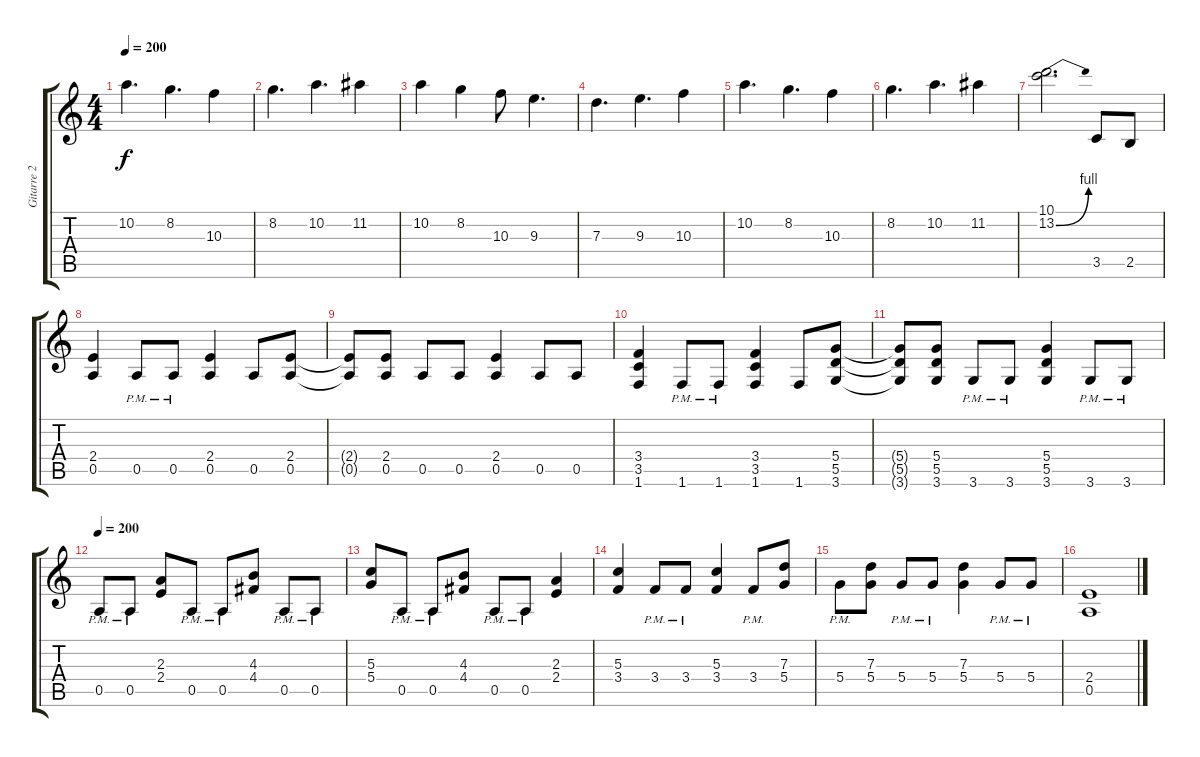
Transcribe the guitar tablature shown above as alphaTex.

\track ("Gitarre 2" "Gitarre 2") {instrument overdrivenguitar}
\staff {score tabs}
\tuning (E4 B3 G3 D3 A2 E2) {hide}
\ts (4 4)
\tempo 200
\clef g2
\ks c
10.2.4{d dy f} 8.2.4{d} 10.3.4 |
8.2.4{d} 10.2.4{d} 11.2.4 |
10.2.4 8.2.4 10.3.8 9.3.4{d} |
7.3.4{d} 9.3.4{d} 10.3.4 |
10.2.4{d} 8.2.4{d} 10.3.4 |
8.2.4{d} 10.2.4{d} 11.2.4 |
(10.1 13.2{be (bend 0 0 60 4)}).2{d volume 12} 3.5.8 2.5.8 |
(2.4 0.5).4 0.5{pm}.8 0.5{pm}.8 (2.4 0.5).4 0.5.8 (2.4 0.5).8 |
(2.4{t} 0.5{t}).8 (2.4 0.5).8 0.5.8 0.5.8 (2.4 0.5).4 0.5.8 0.5.8 |
(3.4 3.5 1.6).4 1.6{pm}.8 1.6{pm}.8 (3.4 3.5 1.6).4 1.6.8 (5.4 5.5 3.6).8 |
(5.4{t} 5.5{t} 3.6{t}).8 (5.4 5.5 3.6).8 3.6{pm}.8 3.6{pm}.8 (5.4 5.5 3.6).4 3.6{pm}.8 3.6{pm}.8 |
\tempo 200
0.5{pm}.8 0.5{pm}.8 (2.3 2.4).8 0.5{pm}.8 0.5{pm}.8 (4.3 4.4).8 0.5{pm}.8 0.5{pm}.8 |
(5.3 5.4).8 0.5{pm}.8 0.5{pm}.8 (4.3 4.4).8 0.5{pm}.8 0.5{pm}.8 (2.3 2.4).4 |
(5.3 3.4).4 3.4{pm}.8 3.4{pm}.8 (5.3 3.4).4 3.4{pm}.8 (7.3 5.4).8 |
5.4{pm}.8 (7.3 5.4).8 5.4{pm}.8 5.4{pm}.8 (7.3 5.4).4 5.4{pm}.8 5.4{pm}.8 |
(2.4 0.5).1
